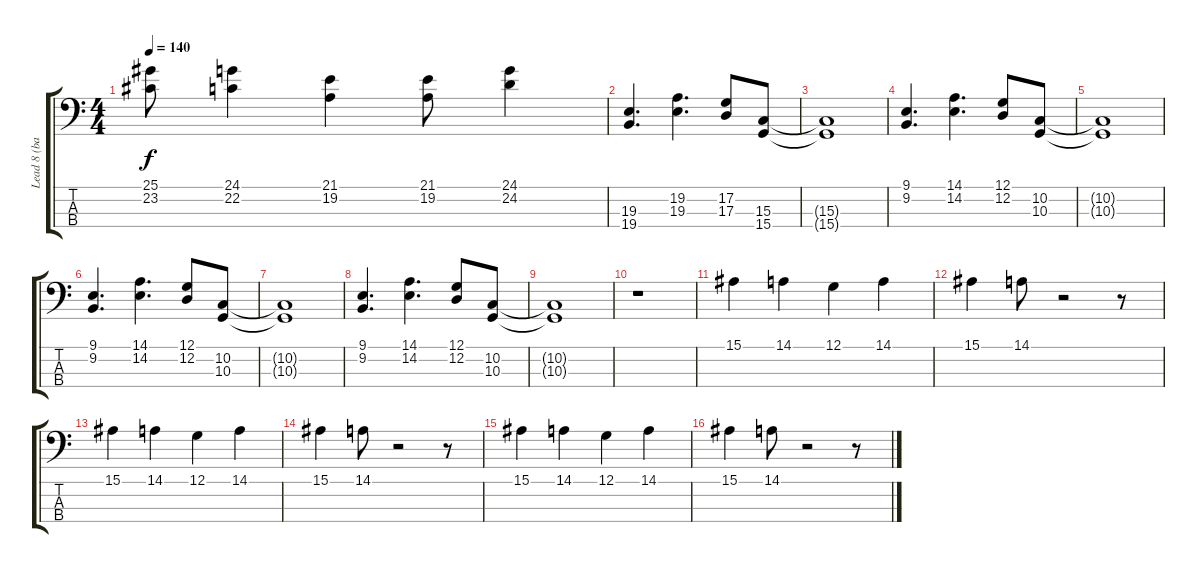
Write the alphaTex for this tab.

\track ("Lead 8 (bass + lead)" "Lead 8 (ba") {instrument lead8bassandlead}
\staff {score tabs}
\tuning (G2 D2 A1 E1) {hide}
\ts (4 4)
\tempo 140
\clef f4
\ks c
(25.1{t} 23.2{t}).8{dy f} (24.1 22.2).4 (21.1 19.2).4 (21.1 19.2).8 (24.1 24.2).4 |
(19.3 19.4).4{d} (19.2 19.3).4{d} (17.2 17.3).8 (15.3 15.4).8 |
(15.3{t} 15.4{t}).1 |
(9.1 9.2).4{d} (14.1 14.2).4{d} (12.1 12.2).8 (10.2 10.3).8 |
(10.2{t} 10.3{t}).1 |
(9.1 9.2).4{d} (14.1 14.2).4{d} (12.1 12.2).8 (10.2 10.3).8 |
(10.2{t} 10.3{t}).1 |
(9.1 9.2).4{d} (14.1 14.2).4{d} (12.1 12.2).8 (10.2 10.3).8 |
(10.2{t} 10.3{t}).1 |
r.1 |
15.1.4 14.1.4 12.1.4 14.1.4 |
15.1.4 14.1.8 r.2 r.8 |
15.1.4 14.1.4 12.1.4 14.1.4 |
15.1.4 14.1.8 r.2 r.8 |
15.1.4 14.1.4 12.1.4 14.1.4 |
15.1.4 14.1.8 r.2 r.8
